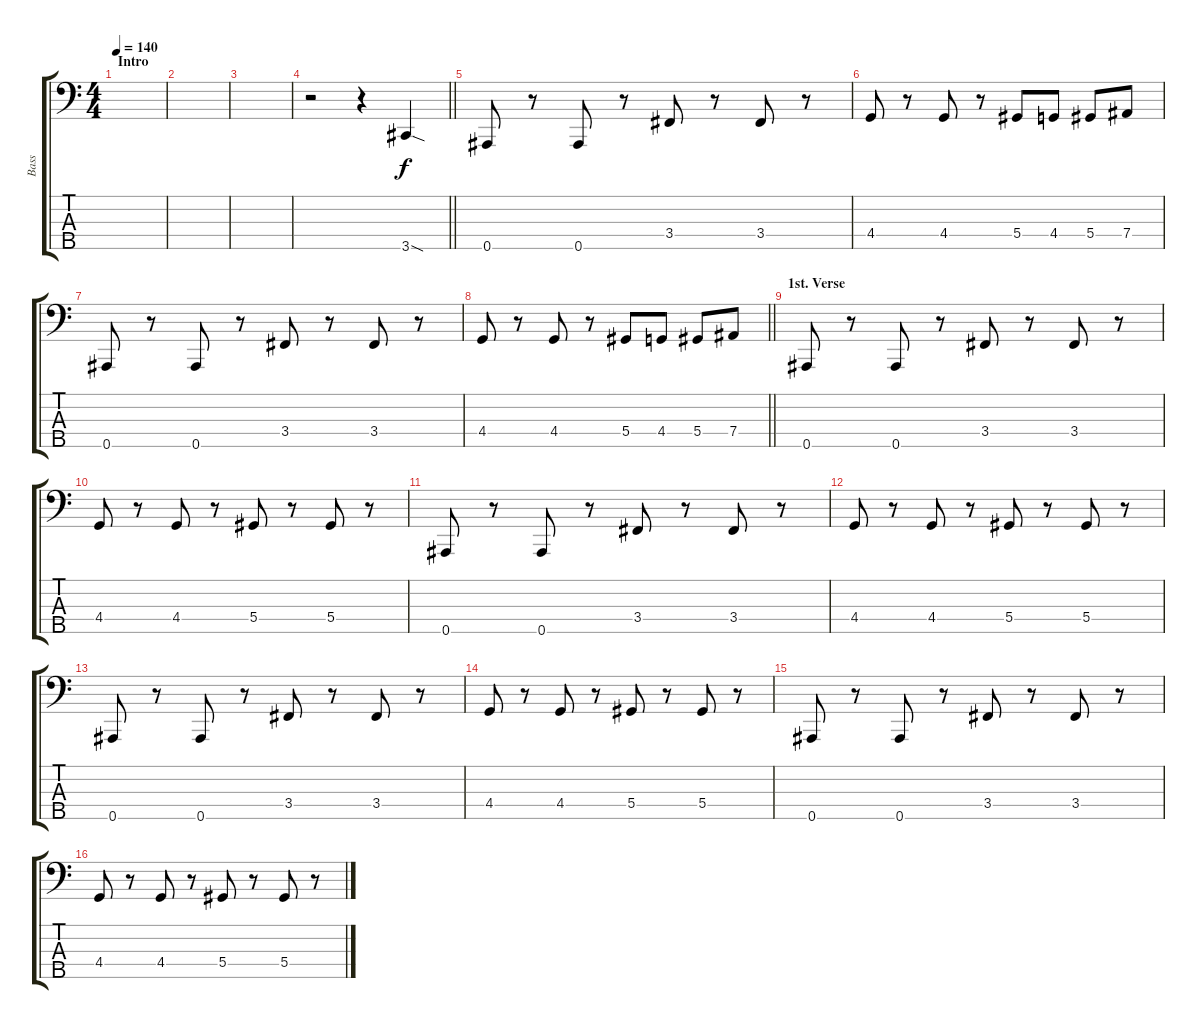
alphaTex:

\track ("Bass" "Bass") {instrument electricbassfinger}
\staff {score tabs}
\tuning (Gb2 Db2 Ab1 Eb1 Bb0) {hide}
\ts (4 4)
\section ("" "Intro")
\tempo 140
\clef f4
\ks c
|
|
|
\barLineRight lightlight
r.2 r.4 3.5{sod}.4 |
0.5.8 r.8 0.5.8 r.8 3.4.8 r.8 3.4.8 r.8 |
4.4.8 r.8 4.4.8 r.8 5.4.8 4.4.8 5.4.8 7.4.8 |
0.5.8 r.8 0.5.8 r.8 3.4.8 r.8 3.4.8 r.8 |
\barLineRight lightlight
4.4.8 r.8 4.4.8 r.8 5.4.8 4.4.8 5.4.8 7.4.8 |
\section ("" "1st. Verse")
0.5.8 r.8 0.5.8 r.8 3.4.8 r.8 3.4.8 r.8 |
4.4.8 r.8 4.4.8 r.8 5.4.8 r.8 5.4.8 r.8 |
0.5.8 r.8 0.5.8 r.8 3.4.8 r.8 3.4.8 r.8 |
4.4.8 r.8 4.4.8 r.8 5.4.8 r.8 5.4.8 r.8 |
0.5.8 r.8 0.5.8 r.8 3.4.8 r.8 3.4.8 r.8 |
4.4.8 r.8 4.4.8 r.8 5.4.8 r.8 5.4.8 r.8 |
0.5.8 r.8 0.5.8 r.8 3.4.8 r.8 3.4.8 r.8 |
4.4.8 r.8 4.4.8 r.8 5.4.8 r.8 5.4.8 r.8
